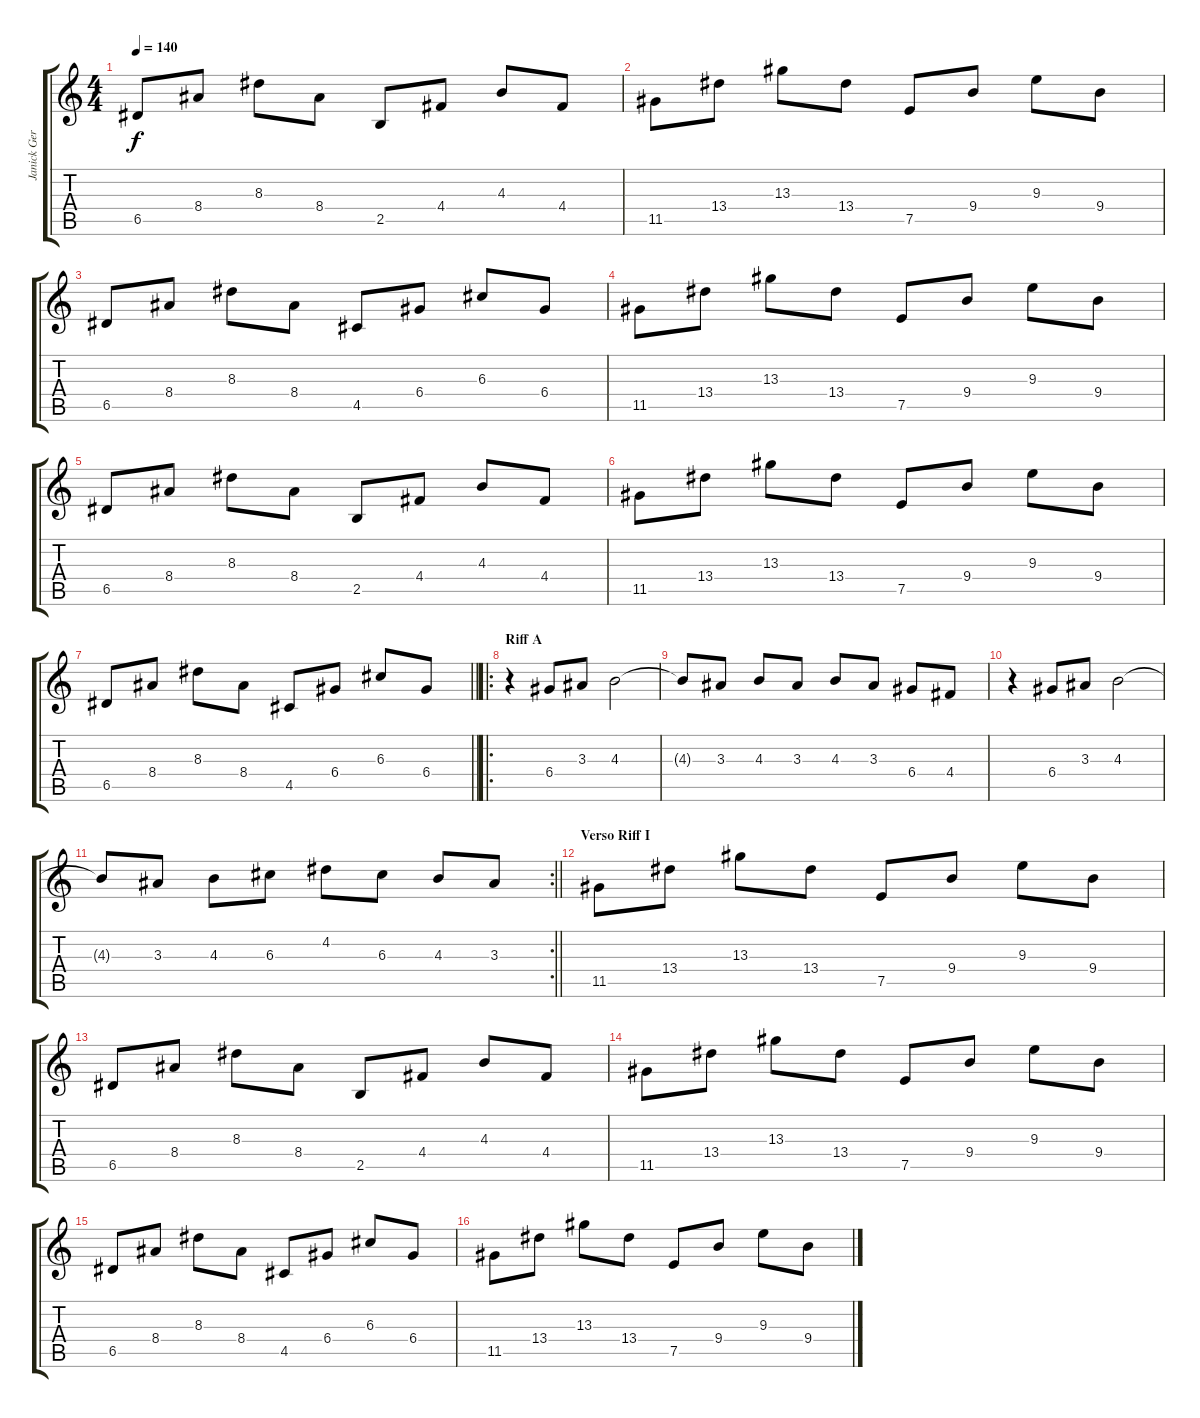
\track ("Janick Gers" "Janick Ger") {instrument overdrivenguitar}
\staff {score tabs}
\tuning (E4 B3 G3 D3 A2 E2) {hide}
\ts (4 4)
\tempo 140
\clef g2
\ks c
6.5.8{dy f} 8.4.8 8.3.8 8.4.8 2.5.8 4.4.8 4.3.8 4.4.8 |
11.5.8 13.4.8 13.3.8 13.4.8 7.5.8 9.4.8 9.3.8 9.4.8 |
6.5.8 8.4.8 8.3.8 8.4.8 4.5.8 6.4.8 6.3.8 6.4.8 |
11.5.8 13.4.8 13.3.8 13.4.8 7.5.8 9.4.8 9.3.8 9.4.8 |
6.5.8 8.4.8 8.3.8 8.4.8 2.5.8 4.4.8 4.3.8 4.4.8 |
11.5.8 13.4.8 13.3.8 13.4.8 7.5.8 9.4.8 9.3.8 9.4.8 |
\barLineRight lightlight
6.5.8 8.4.8 8.3.8 8.4.8 4.5.8 6.4.8 6.3.8 6.4.8 |
\ro
\section ("" "Riff A")
r.4{volume 14} 6.4.8 3.3.8 4.3.2 |
4.3{t}.8 3.3.8 4.3.8 3.3.8 4.3.8 3.3.8 6.4.8 4.4.8 |
r.4 6.4.8 3.3.8 4.3.2 |
\rc 2
\barLineRight lightlight
4.3{t}.8 3.3.8 4.3.8 6.3.8 4.2.8 6.3.8 4.3.8 3.3.8 |
\section ("" "Verso Riff I")
11.5.8{volume 11} 13.4.8 13.3.8 13.4.8 7.5.8 9.4.8 9.3.8 9.4.8 |
6.5.8 8.4.8 8.3.8 8.4.8 2.5.8 4.4.8 4.3.8 4.4.8 |
11.5.8 13.4.8 13.3.8 13.4.8 7.5.8 9.4.8 9.3.8 9.4.8 |
6.5.8 8.4.8 8.3.8 8.4.8 4.5.8 6.4.8 6.3.8 6.4.8 |
11.5.8 13.4.8 13.3.8 13.4.8 7.5.8 9.4.8 9.3.8 9.4.8
